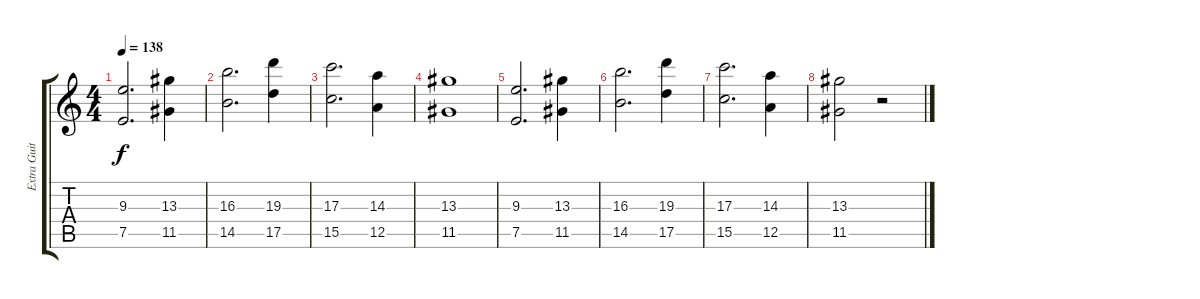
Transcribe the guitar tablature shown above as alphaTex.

\track ("Extra Guitar" "Extra Guit") {instrument overdrivenguitar}
\staff {score tabs}
\tuning (E4 B3 G3 D3 A2 E2) {hide}
\ts (4 4)
\tempo 138
\clef g2
\ks c
(9.3 7.5).2{d dy f volume 16} (13.3 11.5).4 |
(16.3 14.5).2{d} (19.3 17.5).4 |
(17.3 15.5).2{d} (14.3 12.5).4 |
(13.3 11.5).1 |
(9.3 7.5).2{d} (13.3 11.5).4 |
(16.3 14.5).2{d} (19.3 17.5).4 |
(17.3 15.5).2{d} (14.3 12.5).4 |
(13.3 11.5).2 r.2
